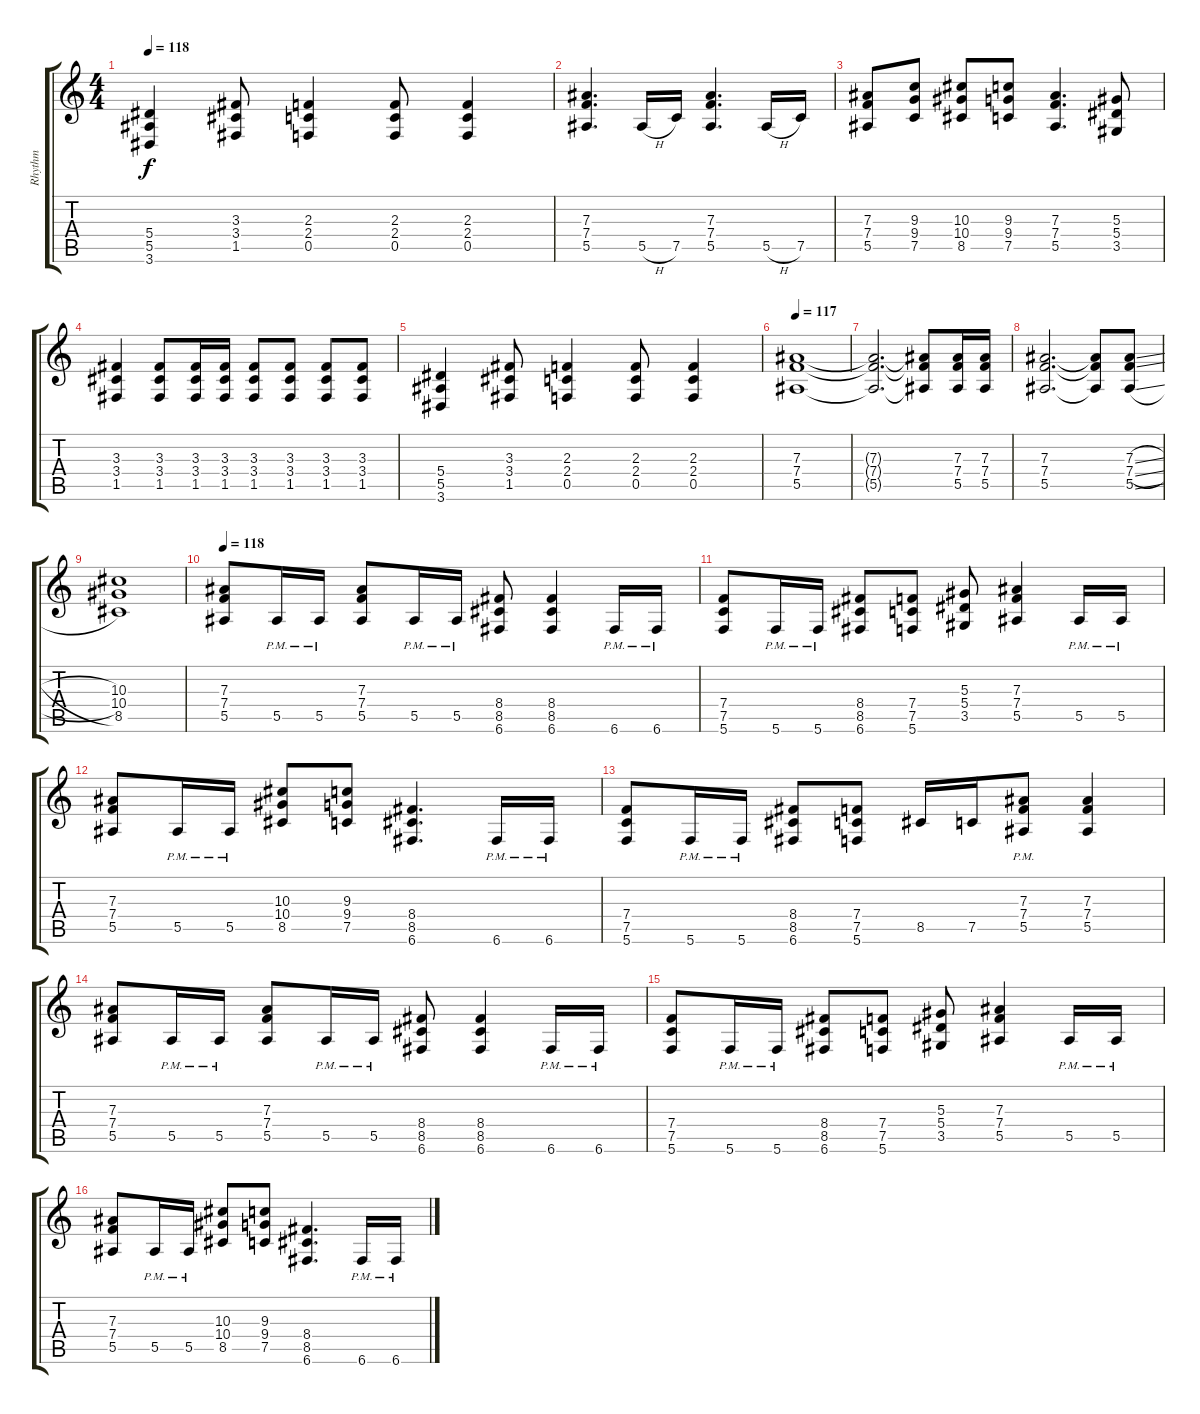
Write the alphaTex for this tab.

\track ("Rhythm" "Rhythm") {instrument overdrivenguitar}
\staff {score tabs}
\tuning (C4 G3 Eb3 Bb2 F2 C2) {hide}
\ts (4 4)
\tempo 118
\clef g2
\ks c
(5.4 5.5 3.6).4{dy f} (3.3 3.4 1.5).8 (2.3 2.4 0.5).4 (2.3 2.4 0.5).8 (2.3 2.4 0.5).4 |
(7.3 7.4 5.5).4{d} 5.5{h}.16 7.5.16 (7.3 7.4 5.5).4{d} 5.5{h}.16 7.5.16 |
(7.3 7.4 5.5).8 (9.3 9.4 7.5).8 (10.3 10.4 8.5).8 (9.3 9.4 7.5).8 (7.3 7.4 5.5).4{d} (5.3 5.4 3.5).8 |
(3.3 3.4 1.5).4 (3.3 3.4 1.5).8 (3.3 3.4 1.5).16 (3.3 3.4 1.5).16 (3.3 3.4 1.5).8 (3.3 3.4 1.5).8 (3.3 3.4 1.5).8 (3.3 3.4 1.5).8 |
(5.4 5.5 3.6).4 (3.3 3.4 1.5).8 (2.3 2.4 0.5).4 (2.3 2.4 0.5).8 (2.3 2.4 0.5).4 |
\tempo 117
(7.3 7.4 5.5).1 |
(7.3{t} 7.4{t} 5.5{t}).2{d} (7.3{t} 7.4{t} 5.5{t}).8 (7.3 7.4 5.5).16 (7.3 7.4 5.5).16 |
(7.3 7.4 5.5).2{d} (7.3{t} 7.4{t} 5.5{t}).8 (7.3{sl} 7.4{sl} 5.5{sl}).8 |
(10.3 10.4 8.5).1 |
\tempo 118
(7.3 7.4 5.5).8 5.5{pm}.16 5.5{pm}.16 (7.3 7.4 5.5).8 5.5{pm}.16 5.5{pm}.16 (8.4 8.5 6.6).8 (8.4 8.5 6.6).4 6.6{pm}.16 6.6{pm}.16 |
(7.4 7.5 5.6).8 5.6{pm}.16 5.6{pm}.16 (8.4 8.5 6.6).8 (7.4 7.5 5.6).8 (5.3 5.4 3.5).8 (7.3 7.4 5.5).4 5.5{pm}.16 5.5{pm}.16 |
(7.3 7.4 5.5).8 5.5{pm}.16 5.5{pm}.16 (10.3 10.4 8.5).8 (9.3 9.4 7.5).8 (8.4 8.5 6.6).4{d} 6.6{pm}.16 6.6{pm}.16 |
(7.4 7.5 5.6).8 5.6{pm}.16 5.6{pm}.16 (8.4 8.5 6.6).8 (7.4 7.5 5.6).8 8.5.16 7.5.16 (7.3{pm} 7.4{pm} 5.5{pm}).8 (7.3 7.4 5.5).4 |
(7.3 7.4 5.5).8 5.5{pm}.16 5.5{pm}.16 (7.3 7.4 5.5).8 5.5{pm}.16 5.5{pm}.16 (8.4 8.5 6.6).8 (8.4 8.5 6.6).4 6.6{pm}.16 6.6{pm}.16 |
(7.4 7.5 5.6).8 5.6{pm}.16 5.6{pm}.16 (8.4 8.5 6.6).8 (7.4 7.5 5.6).8 (5.3 5.4 3.5).8 (7.3 7.4 5.5).4 5.5{pm}.16 5.5{pm}.16 |
(7.3 7.4 5.5).8 5.5{pm}.16 5.5{pm}.16 (10.3 10.4 8.5).8 (9.3 9.4 7.5).8 (8.4 8.5 6.6).4{d} 6.6{pm}.16 6.6{pm}.16
